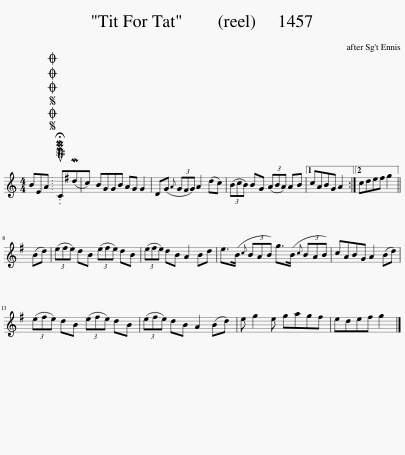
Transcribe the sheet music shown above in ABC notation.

X:1
L:1/8
M:4/4
I:linebreak $
K:C
V:1 treble
V:1
 BEA |SOSOOO .!fermata!PMTuC(Mdc) | BGGB AG G2 | D(G{A} (3G^FG) A2 (dc) | (3(BcB) BG (3(ABA) AB |1 %5
 cABG A2 :|2 cde^f g2 ||$ (Bd) | (3(e^fe) dB (3(efe) dB | (3(e^fe) dB A2 Bd | %10
 e>(B{c} (3BAB) g>(B{c} (3BAB) | cABG A2 (Bd) |$ (3(e^fe) dB (3(efe) dB | (3(e^fe) dB A2 (Bd) | e g2 e gag^f | %15
 ede^f g2 |] %16
